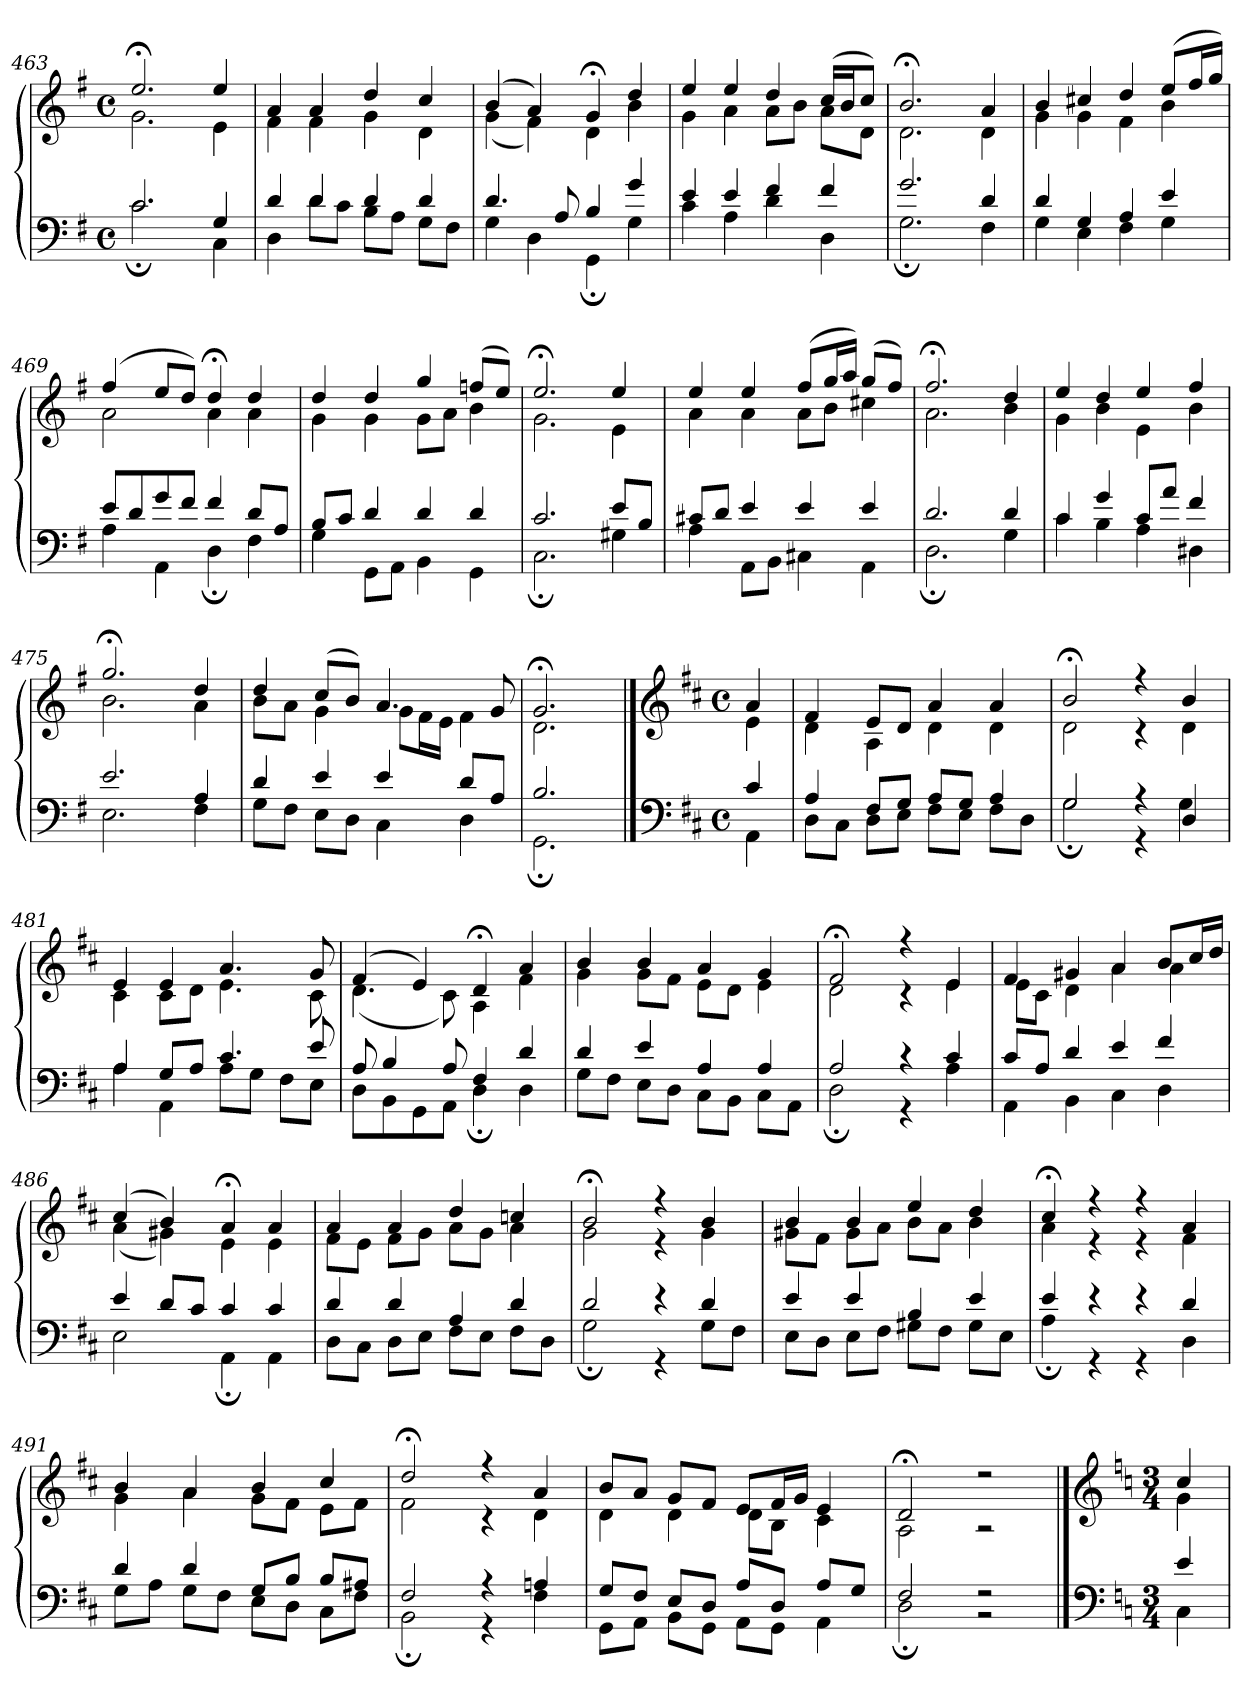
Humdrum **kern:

**kern	**kern
*part1	*part1
*staff2	*staff1
*clefF4	*clefG2
*k[f#]	*k[f#]
*M4/4	*M4/4
*met(c)	*met(c)
=463	=463
*^	*^
2.c/	2.c;\	2.ee;</	2.g\
4G/	4C\	4ee/	4e\
=464	=464	=464	=464
4d/	4D\	4a/	4f#\
4d/	8d\L	4a/	4f#\
.	8c\J	.	.
4d/	8B\L	4dd/	4g\
.	8A\J	.	.
4d/	8G\L	4cc/	4d\
.	8F#\J	.	.
=465	=465	=465	=465
4.d/	4G\	(4b/	(4g\
.	4D\	4a/)	4f#\)
8A/	.	.	.
4B/	4GG;\	4g;</	4d\
4g/	4G\	4dd/	4b\
=466	=466	=466	=466
4e/	4c\	4ee/	4g\
4e/	4A\	4ee/	4a\
4f#/	4d\	4dd/	8a\L
.	.	.	8b\J
4f#/	4D\	(16cc/LL	8a\L
.	.	16b/J	.
.	.	8cc/J)	8d\J
!!LO:LB:g=z	!!
=467	=467	=467	=467
2.g/	2.G;\	2.b;</	2.d\
4d/	4F#\	4a/	4d\
=468	=468	=468	=468
4d/	4G\	4b/	4g\
4G/	4E\	4cc#X/	4g\
4A/	4F#\	4dd/	4f#\
4e/	4G\	(8ee/L	4b\
.	.	16ff#/L	.
.	.	16gg/JJ)	.
=469	=469	=469	=469
8e/L	4A\	(4ff#/	2a\
8d/	.	.	.
8g/	4AA\	8ee/L	.
8f#/J	.	8dd/J)	.
4f#/	4D;\	4dd;</	4a\
8d/L	4F#\	4dd/	4a\
8A/J	.	.	.
=470	=470	=470	=470
8B/L	4G\	4dd/	4g\
8c/J	.	.	.
4d/	8GG\L	4dd/	4g\
.	8AA\J	.	.
4d/	4BB\	4gg/	8g\L
.	.	.	8a\J
4d/	4GG\	(8ffn/L	4b\
.	.	8ee/J)	.
=471	=471	=471	=471
2.c/	2.C;\	2.ee;</	2.g\
8e/L	4G#X\	4ee/	4e\
8B/J	.	.	.
!!LO:PB:g=z	!!
=472	=472	=472	=472
8c#X/L	4A\	4ee/	4a\
8d/J	.	.	.
4e/	8AA\L	4ee/	4a\
.	8BB\J	.	.
4e/	4C#X\	(8ff#/L	8a\L
.	.	16gg/L	8b\J
.	.	16aa/JJ)	.
4e/	4AA\	(8gg/L	4cc#X\
.	.	8ff#/J)	.
=473	=473	=473	=473
2.d/	2.D;\	2.ff#;</	2.a\
4d/	4G\	4dd/	4b\
=474	=474	=474	=474
4c/	4c\	4ee/	4g\
4g/	4B\	4dd/	4b\
8c/L	4A\	4ee/	4e\
8a/J	.	.	.
4f#/	4D#X\	4ff#/	4b\
=475	=475	=475	=475
2.e/	2.E\	2.gg;</	2.b\
4A/	4F#\	4dd/	4a\
=476	=476	=476	=476
4d/	8G\L	4dd/	8b\L
.	8F#\J	.	8a\J
4e/	8E\L	(8cc/L	4g\
.	8D\J	8b/J)	.
4e/	4C\	4.a/	8g\L
.	.	.	16f#\L
.	.	.	16e\JJ
8d/L	4D\	.	4f#\
8A/J	.	8g/	.
=477	=477	=477	=477
2.B/	2.GG;\	2.g;</	2.d\
!!LO:LB:g=z	!!
==478	==478	==478	==478
*clefF4	*	*clefG2	*
*k[f#c#]	*	*k[f#c#]	*
*M4/4	*	*M4/4	*
*met(c)	*	*met(c)	*
4c#/	4AA\	4a/	4e\
=479	=479	=479	=479
4A/	8D\L	4f#/	4d\
.	8C#\J	.	.
8F#/L	8D\L	8e/L	4A\
8G/J	8E\J	8d/J	.
8A/L	8F#\L	4a/	4d\
8G/J	8E\J	.	.
4A/	8F#\L	4a/	4d\
.	8D\J	.	.
=480	=480	=480	=480
2G/	2G;\	2b;</	2d\
4r	4r	4r	4r
4D/	4G\	4b/	4d\
=481	=481	=481	=481
4A/	4A\	4e/	4c#\
8G/L	4AA\	4e/	8c#\L
8A/J	.	.	8d\J
4.c#/	8A\L	4.a/	4.e\
.	8G\J	.	.
.	8F#\L	.	.
8e/	8E\J	8g/	8c#\
=482	=482	=482	=482
8A/	8D\L	(4f#/	(4.d\
4B/	8BB\	.	.
.	8GG\	4e/)	.
8A/	8AA\J	.	8c#\)
4F#/	4D;\	4d;</	4A\
4d/	4D\	4a/	4f#\
=483	=483	=483	=483
4d/	8G\L	4b/	4g\
.	8F#\J	.	.
4e/	8E\L	4b/	8g\L
.	8D\J	.	8f#\J
4A/	8C#\L	4a/	8e\L
.	8BB\J	.	8d\J
4A/	8C#\L	4g/	4e\
.	8AA\J	.	.
!!LO:LB:g=z	!!
=484	=484	=484	=484
2A/	2D;\	2f#;</	2d\
4r	4r	4r	4r
4c#/	4A\	4e/	4e\
=485	=485	=485	=485
8c#/L	4AA\	4f#/	8e\L
8A/J	.	.	8c#\J
4d/	4BB\	4g#X/	4d\
4e/	4C#\	4a/	4a\
4f#/	4D\	8b/L	4a\
.	.	16cc#/L	.
.	.	16dd/JJ	.
=486	=486	=486	=486
4e/	2E\	(4cc#/	(4a\
8d/L	.	4b/)	4g#X\)
8c#/J	.	.	.
4c#/	4AA;\	4a;</	4e\
4c#/	4AA\	4a/	4e\
=487	=487	=487	=487
4d/	8D\L	4a/	8f#\L
.	8C#\J	.	8e\J
4d/	8D\L	4a/	8f#\L
.	8E\J	.	8g\J
4A/	8F#\L	4dd/	8a\L
.	8E\J	.	8g\J
4d/	8F#\L	4ccn/	4a\
.	8D\J	.	.
=488	=488	=488	=488
2d/	2G;\	2b;</	2g\
4r	4r	4r	4r
4d/	8G\L	4b/	4g\
.	8F#\J	.	.
!!LO:LB:g=z	!!
=489	=489	=489	=489
4e/	8E\L	4b/	8g#X\L
.	8D\J	.	8f#\J
4e/	8E\L	4b/	8g#\L
.	8F#\J	.	8a\J
4B/	8G#X\L	4ee/	8b\L
.	8F#\J	.	8a\J
4e/	8G#\L	4dd/	4b\
.	8E\J	.	.
=490	=490	=490	=490
4e/	4A;\	4cc#;</	4a\
4r	4r	4r	4r
4r	4r	4r	4r
4d/	4D\	4a/	4f#\
=491	=491	=491	=491
4d/	8G\L	4b/	4g\
.	8A\J	.	.
4d/	8G\L	4a/	4a\
.	8F#\J	.	.
8G/L	8E\L	4b/	8g\L
8B/J	8D\J	.	8f#\J
8B/L	8C#\L	4cc#/	8e\L
8A#X/J	8F#\J	.	8f#\J
=492	=492	=492	=492
2F#/	2BB;\	2dd;</	2f#\
4r	4r	4r	4r
4An/	4F#\	4a/	4d\
=493	=493	=493	=493
8G/L	8GG\L	8b/L	4d\
8F#/J	8AA\J	8a/J	.
8E/L	8BB\L	8g/L	4d\
8D/J	8GG\J	8f#/J	.
8A/L	8AA\L	8e/L	8d\L
8D/J	8GG\J	16f#/L	8B\J
.	.	16g/JJ	.
8A/L	4AA\	4e/	4c#\
8G/J	.	.	.
=494	=494	=494	=494
2F#/	2D;\	2d;</	2A\
2r	2r	2r	2r
!!LO:LB:g=z	!!
==495	==495	==495	==495
*clefF4	*	*clefG2	*
*k[]	*	*k[]	*
*M3/4	*	*M3/4	*
4e/	4C\	4cc/	4g\
*v	*v	*	*
*	*v	*v
=	=
*-	*-
